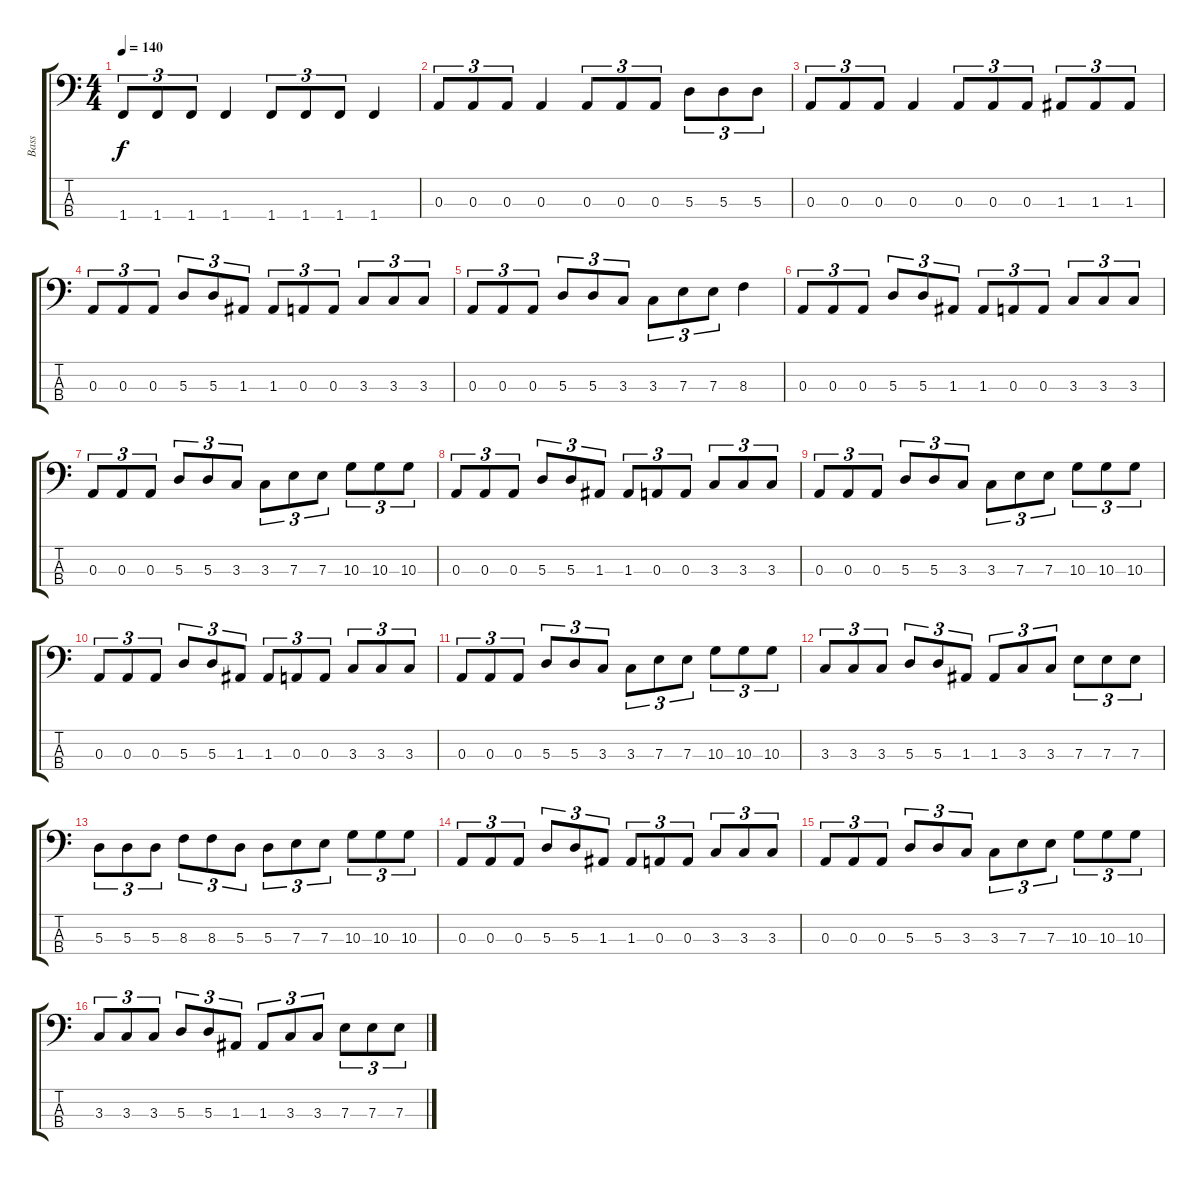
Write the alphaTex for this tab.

\track ("Bass" "Bass") {instrument electricbassfinger}
\staff {score tabs}
\tuning (G2 D2 A1 E1) {hide}
\ts (4 4)
\tempo 140
\clef f4
\ks c
1.4.8{tu (3 2) dy f} 1.4.8{tu (3 2)} 1.4.8{tu (3 2)} 1.4.4 1.4.8{tu (3 2)} 1.4.8{tu (3 2)} 1.4.8{tu (3 2)} 1.4.4 |
0.3.8{tu (3 2)} 0.3.8{tu (3 2)} 0.3.8{tu (3 2)} 0.3.4 0.3.8{tu (3 2)} 0.3.8{tu (3 2)} 0.3.8{tu (3 2)} 5.3.8{tu (3 2)} 5.3.8{tu (3 2)} 5.3.8{tu (3 2)} |
0.3.8{tu (3 2)} 0.3.8{tu (3 2)} 0.3.8{tu (3 2)} 0.3.4 0.3.8{tu (3 2)} 0.3.8{tu (3 2)} 0.3.8{tu (3 2)} 1.3.8{tu (3 2)} 1.3.8{tu (3 2)} 1.3.8{tu (3 2)} |
0.3.8{tu (3 2)} 0.3.8{tu (3 2)} 0.3.8{tu (3 2)} 5.3.8{tu (3 2)} 5.3.8{tu (3 2)} 1.3.8{tu (3 2)} 1.3.8{tu (3 2)} 0.3.8{tu (3 2)} 0.3.8{tu (3 2)} 3.3.8{tu (3 2)} 3.3.8{tu (3 2)} 3.3.8{tu (3 2)} |
0.3.8{tu (3 2)} 0.3.8{tu (3 2)} 0.3.8{tu (3 2)} 5.3.8{tu (3 2)} 5.3.8{tu (3 2)} 3.3.8{tu (3 2)} 3.3.8{tu (3 2)} 7.3.8{tu (3 2)} 7.3.8{tu (3 2)} 8.3.4 |
0.3.8{tu (3 2)} 0.3.8{tu (3 2)} 0.3.8{tu (3 2)} 5.3.8{tu (3 2)} 5.3.8{tu (3 2)} 1.3.8{tu (3 2)} 1.3.8{tu (3 2)} 0.3.8{tu (3 2)} 0.3.8{tu (3 2)} 3.3.8{tu (3 2)} 3.3.8{tu (3 2)} 3.3.8{tu (3 2)} |
0.3.8{tu (3 2)} 0.3.8{tu (3 2)} 0.3.8{tu (3 2)} 5.3.8{tu (3 2)} 5.3.8{tu (3 2)} 3.3.8{tu (3 2)} 3.3.8{tu (3 2)} 7.3.8{tu (3 2)} 7.3.8{tu (3 2)} 10.3.8{tu (3 2)} 10.3.8{tu (3 2)} 10.3.8{tu (3 2)} |
0.3.8{tu (3 2)} 0.3.8{tu (3 2)} 0.3.8{tu (3 2)} 5.3.8{tu (3 2)} 5.3.8{tu (3 2)} 1.3.8{tu (3 2)} 1.3.8{tu (3 2)} 0.3.8{tu (3 2)} 0.3.8{tu (3 2)} 3.3.8{tu (3 2)} 3.3.8{tu (3 2)} 3.3.8{tu (3 2)} |
0.3.8{tu (3 2)} 0.3.8{tu (3 2)} 0.3.8{tu (3 2)} 5.3.8{tu (3 2)} 5.3.8{tu (3 2)} 3.3.8{tu (3 2)} 3.3.8{tu (3 2)} 7.3.8{tu (3 2)} 7.3.8{tu (3 2)} 10.3.8{tu (3 2)} 10.3.8{tu (3 2)} 10.3.8{tu (3 2)} |
0.3.8{tu (3 2)} 0.3.8{tu (3 2)} 0.3.8{tu (3 2)} 5.3.8{tu (3 2)} 5.3.8{tu (3 2)} 1.3.8{tu (3 2)} 1.3.8{tu (3 2)} 0.3.8{tu (3 2)} 0.3.8{tu (3 2)} 3.3.8{tu (3 2)} 3.3.8{tu (3 2)} 3.3.8{tu (3 2)} |
0.3.8{tu (3 2)} 0.3.8{tu (3 2)} 0.3.8{tu (3 2)} 5.3.8{tu (3 2)} 5.3.8{tu (3 2)} 3.3.8{tu (3 2)} 3.3.8{tu (3 2)} 7.3.8{tu (3 2)} 7.3.8{tu (3 2)} 10.3.8{tu (3 2)} 10.3.8{tu (3 2)} 10.3.8{tu (3 2)} |
3.3.8{tu (3 2)} 3.3.8{tu (3 2)} 3.3.8{tu (3 2)} 5.3.8{tu (3 2)} 5.3.8{tu (3 2)} 1.3.8{tu (3 2)} 1.3.8{tu (3 2)} 3.3.8{tu (3 2)} 3.3.8{tu (3 2)} 7.3.8{tu (3 2)} 7.3.8{tu (3 2)} 7.3.8{tu (3 2)} |
5.3.8{tu (3 2)} 5.3.8{tu (3 2)} 5.3.8{tu (3 2)} 8.3.8{tu (3 2)} 8.3.8{tu (3 2)} 5.3.8{tu (3 2)} 5.3.8{tu (3 2)} 7.3.8{tu (3 2)} 7.3.8{tu (3 2)} 10.3.8{tu (3 2)} 10.3.8{tu (3 2)} 10.3.8{tu (3 2)} |
0.3.8{tu (3 2)} 0.3.8{tu (3 2)} 0.3.8{tu (3 2)} 5.3.8{tu (3 2)} 5.3.8{tu (3 2)} 1.3.8{tu (3 2)} 1.3.8{tu (3 2)} 0.3.8{tu (3 2)} 0.3.8{tu (3 2)} 3.3.8{tu (3 2)} 3.3.8{tu (3 2)} 3.3.8{tu (3 2)} |
0.3.8{tu (3 2)} 0.3.8{tu (3 2)} 0.3.8{tu (3 2)} 5.3.8{tu (3 2)} 5.3.8{tu (3 2)} 3.3.8{tu (3 2)} 3.3.8{tu (3 2)} 7.3.8{tu (3 2)} 7.3.8{tu (3 2)} 10.3.8{tu (3 2)} 10.3.8{tu (3 2)} 10.3.8{tu (3 2)} |
3.3.8{tu (3 2)} 3.3.8{tu (3 2)} 3.3.8{tu (3 2)} 5.3.8{tu (3 2)} 5.3.8{tu (3 2)} 1.3.8{tu (3 2)} 1.3.8{tu (3 2)} 3.3.8{tu (3 2)} 3.3.8{tu (3 2)} 7.3.8{tu (3 2)} 7.3.8{tu (3 2)} 7.3.8{tu (3 2)}
